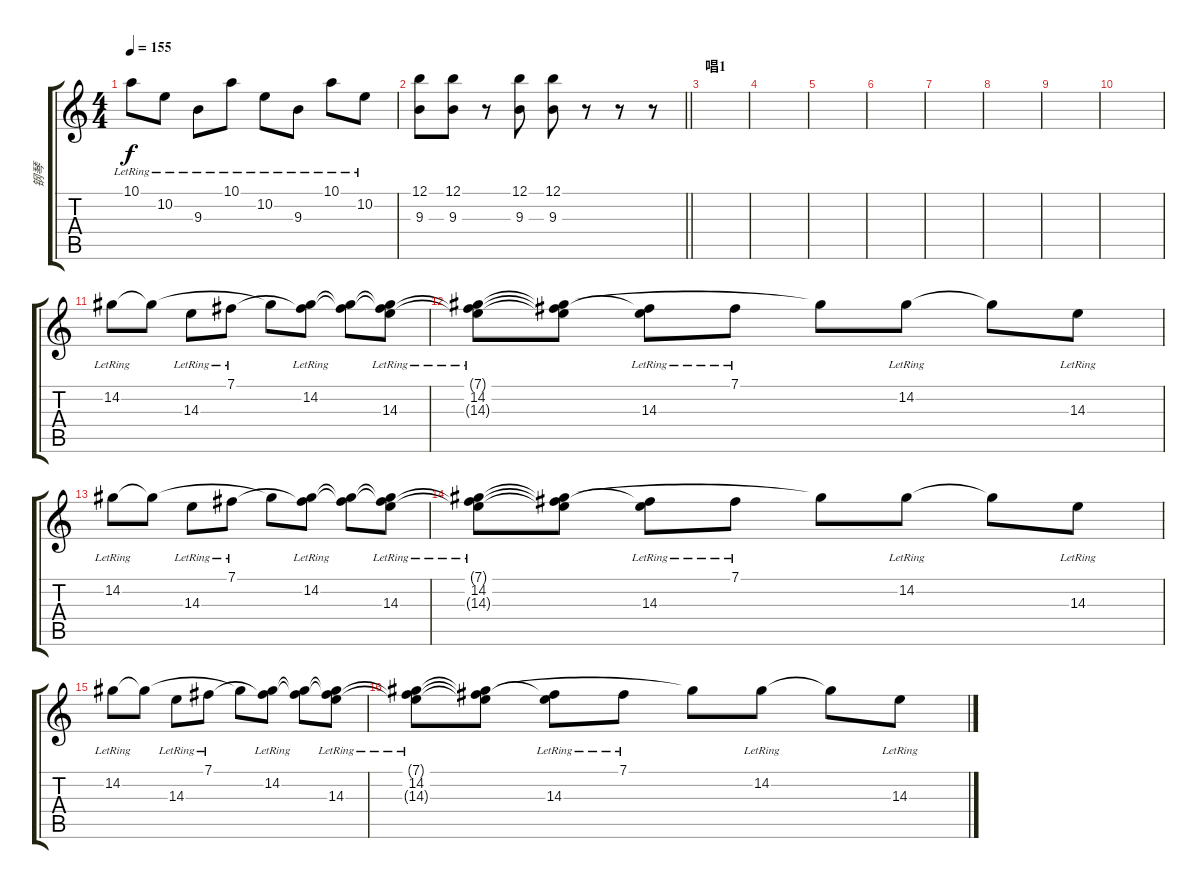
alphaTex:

\track ("钢琴" "钢琴") {instrument acousticgrandpiano}
\staff {score tabs}
\tuning (B4 Gb4 D4 A3 E3 B2) {hide}
\ts (4 4)
\tempo 155
\clef g2
\ks c
10.1{lr}.8{dy f} 10.2{lr}.8 9.3{lr}.8 10.1{lr}.8 10.2{lr}.8 9.3{lr}.8 10.1{lr}.8 10.2{lr}.8 |
\barLineRight lightlight
(12.1 9.3).8 (12.1 9.3).8 r.8 (12.1 9.3).8 (12.1 9.3).8 r.8 r.8 r.8 |
\section ("" "唱1")
|
|
|
|
|
|
|
|
14.2{lr}.8 14.2{t}.8 14.3{lr}.8 7.1{lr}.8 14.2{t}.8 (7.1{t} 14.2{lr}).8 (7.1{t} 14.2{t}).8 (7.1{t} 14.2{t} 14.3{lr}).8 |
(7.1{t} 14.2{lr} 14.3{t}).8 (7.1{t} 14.2{t} 14.3{t}).8 (7.1{t} 14.3{lr}).8 7.1{lr}.8 14.2{t}.8 14.2{lr}.8 14.2{t}.8 14.3{lr}.8 |
14.2{lr}.8 14.2{t}.8 14.3{lr}.8 7.1{lr}.8 14.2{t}.8 (7.1{t} 14.2{lr}).8 (7.1{t} 14.2{t}).8 (7.1{t} 14.2{t} 14.3{lr}).8 |
(7.1{t} 14.2{lr} 14.3{t}).8 (7.1{t} 14.2{t} 14.3{t}).8 (7.1{t} 14.3{lr}).8 7.1{lr}.8 14.2{t}.8 14.2{lr}.8 14.2{t}.8 14.3{lr}.8 |
14.2{lr}.8 14.2{t}.8 14.3{lr}.8 7.1{lr}.8 14.2{t}.8 (7.1{t} 14.2{lr}).8 (7.1{t} 14.2{t}).8 (7.1{t} 14.2{t} 14.3{lr}).8 |
(7.1{t} 14.2{lr} 14.3{t}).8 (7.1{t} 14.2{t} 14.3{t}).8 (7.1{t} 14.3{lr}).8 7.1{lr}.8 14.2{t}.8 14.2{lr}.8 14.2{t}.8 14.3{lr}.8
